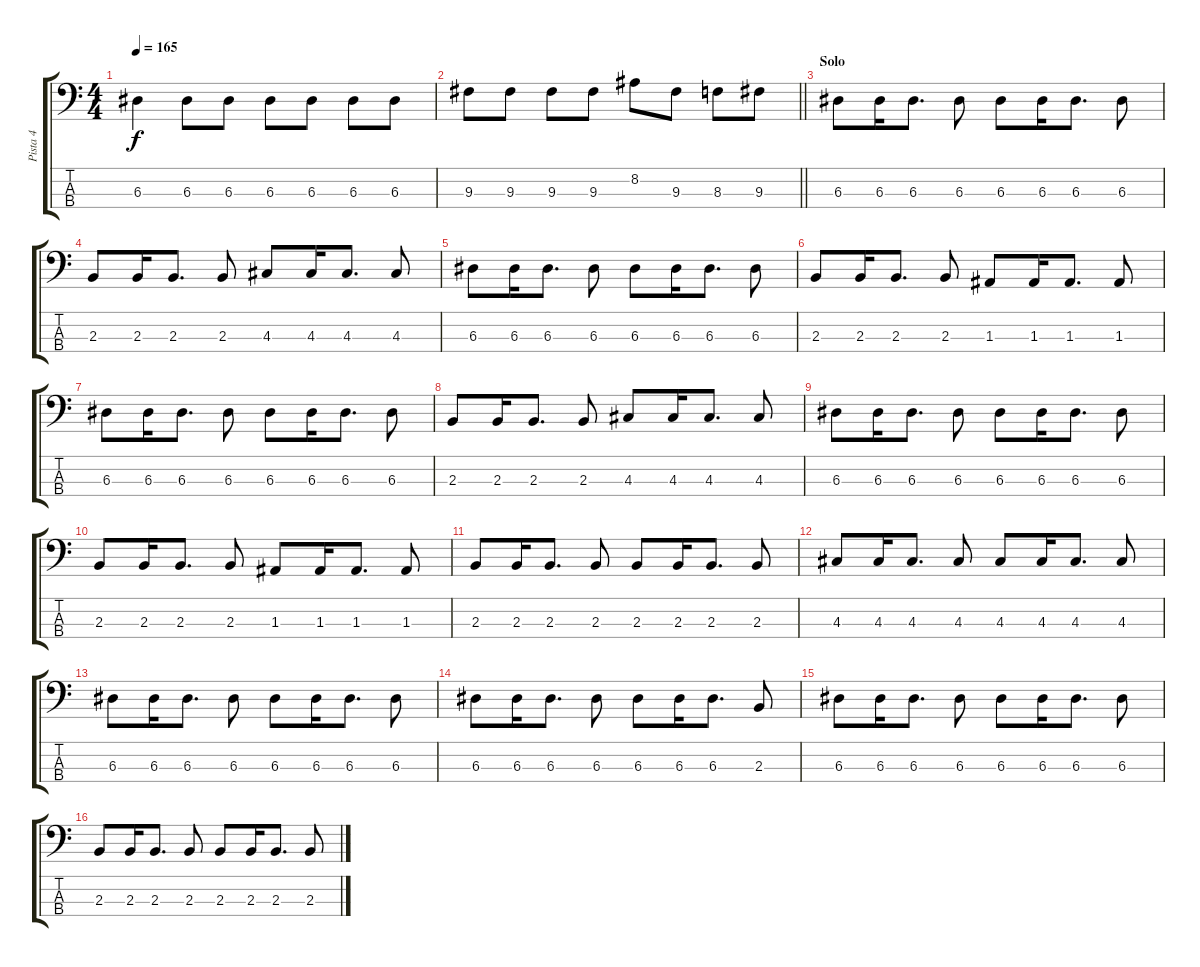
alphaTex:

\track ("Pista 4" "Pista 4") {instrument electricbassfinger}
\staff {score tabs}
\tuning (G2 D2 A1 E1) {hide}
\ts (4 4)
\tempo 165
\clef f4
\ks c
6.3.4{dy f} 6.3.8 6.3.8 6.3.8 6.3.8 6.3.8 6.3.8 |
\barLineRight lightlight
9.3.8 9.3.8 9.3.8 9.3.8 8.2.8 9.3.8 8.3.8 9.3.8 |
\section ("" "Solo")
6.3.8 6.3.16 6.3.8{d} 6.3.8 6.3.8 6.3.16 6.3.8{d} 6.3.8 |
2.3.8 2.3.16 2.3.8{d} 2.3.8 4.3.8 4.3.16 4.3.8{d} 4.3.8 |
6.3.8 6.3.16 6.3.8{d} 6.3.8 6.3.8 6.3.16 6.3.8{d} 6.3.8 |
2.3.8 2.3.16 2.3.8{d} 2.3.8 1.3.8 1.3.16 1.3.8{d} 1.3.8 |
6.3.8 6.3.16 6.3.8{d} 6.3.8 6.3.8 6.3.16 6.3.8{d} 6.3.8 |
2.3.8 2.3.16 2.3.8{d} 2.3.8 4.3.8 4.3.16 4.3.8{d} 4.3.8 |
6.3.8 6.3.16 6.3.8{d} 6.3.8 6.3.8 6.3.16 6.3.8{d} 6.3.8 |
2.3.8 2.3.16 2.3.8{d} 2.3.8 1.3.8 1.3.16 1.3.8{d} 1.3.8 |
2.3.8 2.3.16 2.3.8{d} 2.3.8 2.3.8 2.3.16 2.3.8{d} 2.3.8 |
4.3.8 4.3.16 4.3.8{d} 4.3.8 4.3.8 4.3.16 4.3.8{d} 4.3.8 |
6.3.8 6.3.16 6.3.8{d} 6.3.8 6.3.8 6.3.16 6.3.8{d} 6.3.8 |
6.3.8 6.3.16 6.3.8{d} 6.3.8 6.3.8 6.3.16 6.3.8{d} 2.3.8 |
6.3.8 6.3.16 6.3.8{d} 6.3.8 6.3.8 6.3.16 6.3.8{d} 6.3.8 |
2.3.8 2.3.16 2.3.8{d} 2.3.8 2.3.8 2.3.16 2.3.8{d} 2.3.8
